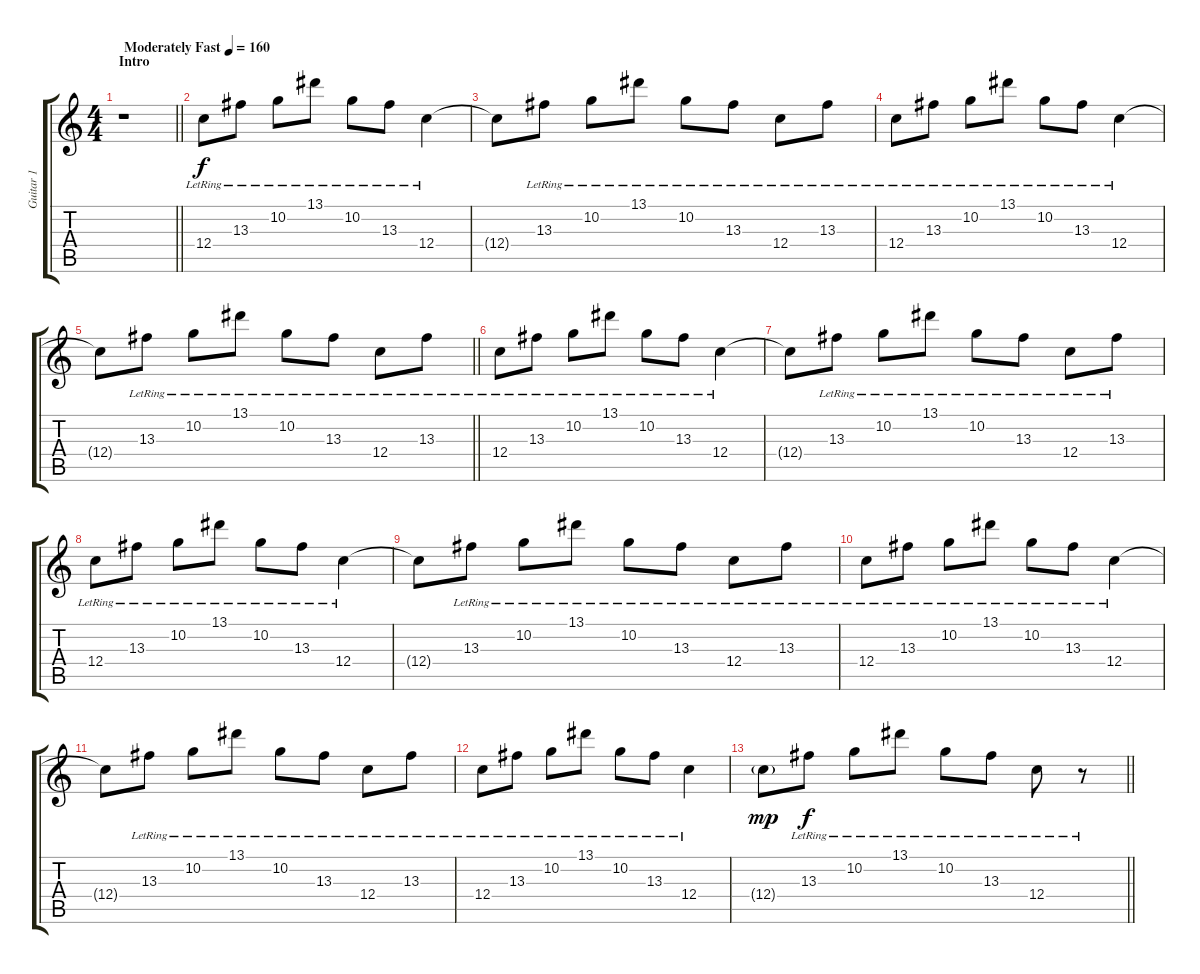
\track ("Guitar 1" "Guitar 1") {instrument distortionguitar}
\staff {score tabs}
\tuning (D4 A3 F3 C3 G2 C2) {hide}
\ts (4 4)
\section ("" "Intro")
\tempo (160 "Moderately Fast")
\clef g2
\barLineRight lightlight
\ks c
r.1{dy f instrument distortionguitar} |
12.4{lr}.8 13.3{lr}.8 10.2{lr}.8 13.1{lr}.8 10.2{lr}.8 13.3{lr}.8 12.4{lr}.4 |
12.4{t}.8 13.3{lr}.8 10.2{lr}.8 13.1{lr}.8 10.2{lr}.8 13.3{lr}.8 12.4{lr}.8 13.3{lr}.8 |
12.4{lr}.8 13.3{lr}.8 10.2{lr}.8 13.1{lr}.8 10.2{lr}.8 13.3{lr}.8 12.4{lr}.4 |
\barLineRight lightlight
12.4{t}.8 13.3{lr}.8 10.2{lr}.8 13.1{lr}.8 10.2{lr}.8 13.3{lr}.8 12.4{lr}.8 13.3{lr}.8 |
12.4{lr}.8 13.3{lr}.8 10.2{lr}.8 13.1{lr}.8 10.2{lr}.8 13.3{lr}.8 12.4{lr}.4 |
12.4{t}.8 13.3{lr}.8 10.2{lr}.8 13.1{lr}.8 10.2{lr}.8 13.3{lr}.8 12.4{lr}.8 13.3{lr}.8 |
12.4{lr}.8 13.3{lr}.8 10.2{lr}.8 13.1{lr}.8 10.2{lr}.8 13.3{lr}.8 12.4{lr}.4 |
12.4{t}.8 13.3{lr}.8 10.2{lr}.8 13.1{lr}.8 10.2{lr}.8 13.3{lr}.8 12.4{lr}.8 13.3{lr}.8 |
12.4{lr}.8 13.3{lr}.8 10.2{lr}.8 13.1{lr}.8 10.2{lr}.8 13.3{lr}.8 12.4{lr}.4 |
12.4{t}.8 13.3{lr}.8 10.2{lr}.8 13.1{lr}.8 10.2{lr}.8 13.3{lr}.8 12.4{lr}.8 13.3{lr}.8 |
12.4{lr}.8 13.3{lr}.8 10.2{lr}.8 13.1{lr}.8 10.2{lr}.8 13.3{lr}.8 12.4{lr}.4 |
\barLineRight lightlight
12.4{g}.8{dy mp} 13.3{lr}.8{dy f} 10.2{lr}.8 13.1{lr}.8 10.2{lr}.8 13.3{lr}.8 12.4{lr}.8 r.8
